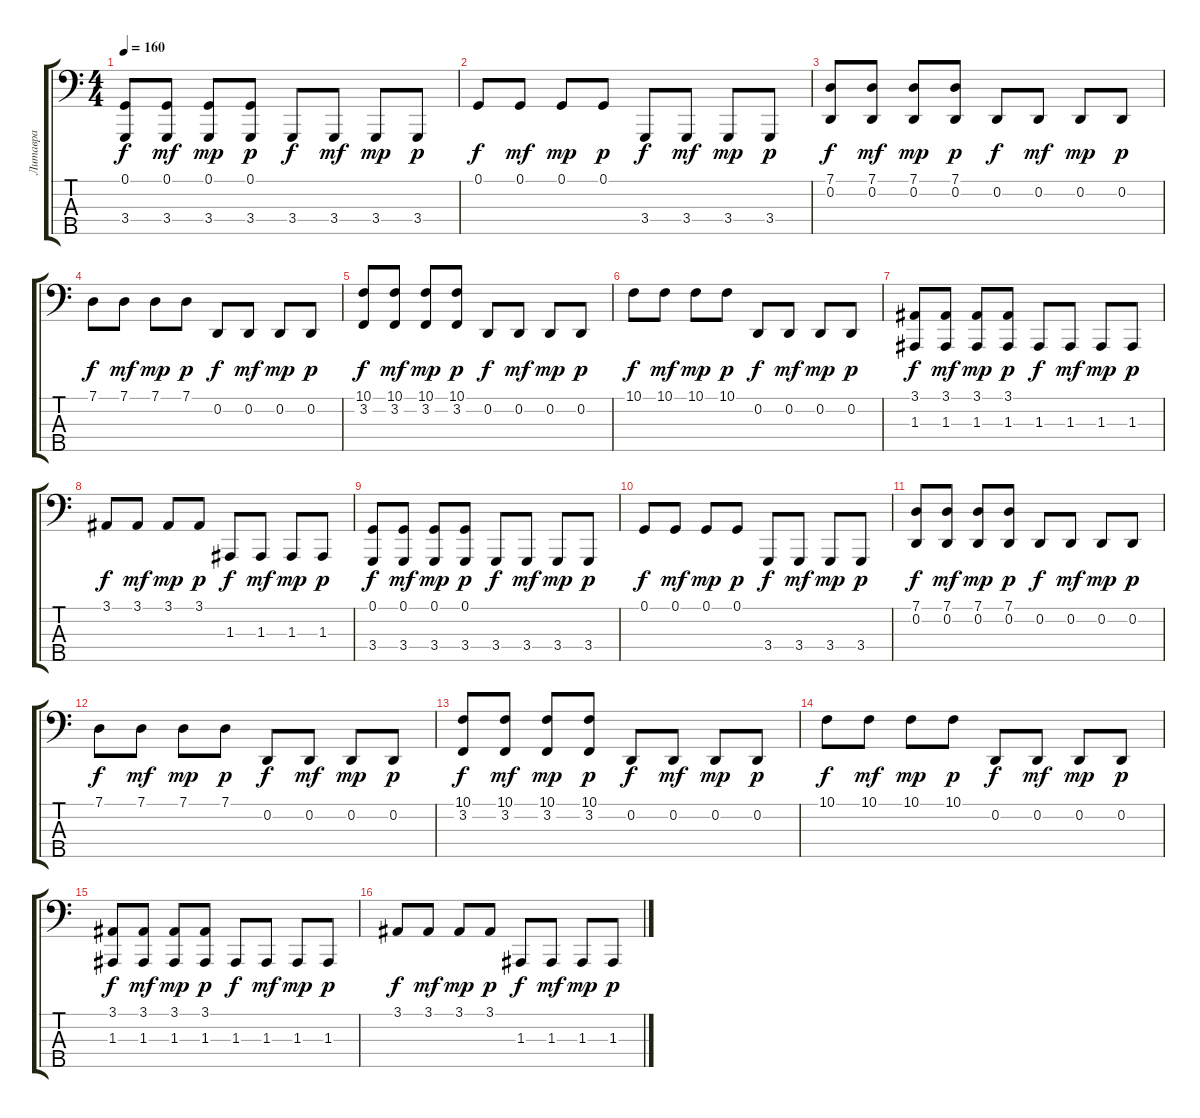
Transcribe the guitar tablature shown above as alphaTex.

\track ("Литавра" "Литавра") {instrument timpani}
\staff {score tabs}
\tuning (G2 D2 A1 E1 B0) {hide}
\ts (4 4)
\tempo 160
\clef f4
\ks c
(0.1 3.4).8{dy f} (0.1 3.4).8{dy mf} (0.1 3.4).8{dy mp} (0.1 3.4).8{dy p} 3.4.8{dy f} 3.4.8{dy mf} 3.4.8{dy mp} 3.4.8{dy p} |
0.1.8{dy f} 0.1.8{dy mf} 0.1.8{dy mp} 0.1.8{dy p} 3.4.8{dy f} 3.4.8{dy mf} 3.4.8{dy mp} 3.4.8{dy p} |
(7.1 0.2).8{dy f} (7.1 0.2).8{dy mf} (7.1 0.2).8{dy mp} (7.1 0.2).8{dy p} 0.2.8{dy f} 0.2.8{dy mf} 0.2.8{dy mp} 0.2.8{dy p} |
7.1.8{dy f} 7.1.8{dy mf} 7.1.8{dy mp} 7.1.8{dy p} 0.2.8{dy f} 0.2.8{dy mf} 0.2.8{dy mp} 0.2.8{dy p} |
(10.1 3.2).8{dy f} (10.1 3.2).8{dy mf} (10.1 3.2).8{dy mp} (10.1 3.2).8{dy p} 0.2.8{dy f} 0.2.8{dy mf} 0.2.8{dy mp} 0.2.8{dy p} |
10.1.8{dy f} 10.1.8{dy mf} 10.1.8{dy mp} 10.1.8{dy p} 0.2.8{dy f} 0.2.8{dy mf} 0.2.8{dy mp} 0.2.8{dy p} |
(3.1 1.3).8{dy f} (3.1 1.3).8{dy mf} (3.1 1.3).8{dy mp} (3.1 1.3).8{dy p} 1.3.8{dy f} 1.3.8{dy mf} 1.3.8{dy mp} 1.3.8{dy p} |
3.1.8{dy f} 3.1.8{dy mf} 3.1.8{dy mp} 3.1.8{dy p} 1.3.8{dy f} 1.3.8{dy mf} 1.3.8{dy mp} 1.3.8{dy p} |
(0.1 3.4).8{dy f} (0.1 3.4).8{dy mf} (0.1 3.4).8{dy mp} (0.1 3.4).8{dy p} 3.4.8{dy f} 3.4.8{dy mf} 3.4.8{dy mp} 3.4.8{dy p} |
0.1.8{dy f} 0.1.8{dy mf} 0.1.8{dy mp} 0.1.8{dy p} 3.4.8{dy f} 3.4.8{dy mf} 3.4.8{dy mp} 3.4.8{dy p} |
(7.1 0.2).8{dy f} (7.1 0.2).8{dy mf} (7.1 0.2).8{dy mp} (7.1 0.2).8{dy p} 0.2.8{dy f} 0.2.8{dy mf} 0.2.8{dy mp} 0.2.8{dy p} |
7.1.8{dy f} 7.1.8{dy mf} 7.1.8{dy mp} 7.1.8{dy p} 0.2.8{dy f} 0.2.8{dy mf} 0.2.8{dy mp} 0.2.8{dy p} |
(10.1 3.2).8{dy f} (10.1 3.2).8{dy mf} (10.1 3.2).8{dy mp} (10.1 3.2).8{dy p} 0.2.8{dy f} 0.2.8{dy mf} 0.2.8{dy mp} 0.2.8{dy p} |
10.1.8{dy f} 10.1.8{dy mf} 10.1.8{dy mp} 10.1.8{dy p} 0.2.8{dy f} 0.2.8{dy mf} 0.2.8{dy mp} 0.2.8{dy p} |
(3.1 1.3).8{dy f} (3.1 1.3).8{dy mf} (3.1 1.3).8{dy mp} (3.1 1.3).8{dy p} 1.3.8{dy f} 1.3.8{dy mf} 1.3.8{dy mp} 1.3.8{dy p} |
3.1.8{dy f} 3.1.8{dy mf} 3.1.8{dy mp} 3.1.8{dy p} 1.3.8{dy f} 1.3.8{dy mf} 1.3.8{dy mp} 1.3.8{dy p}
